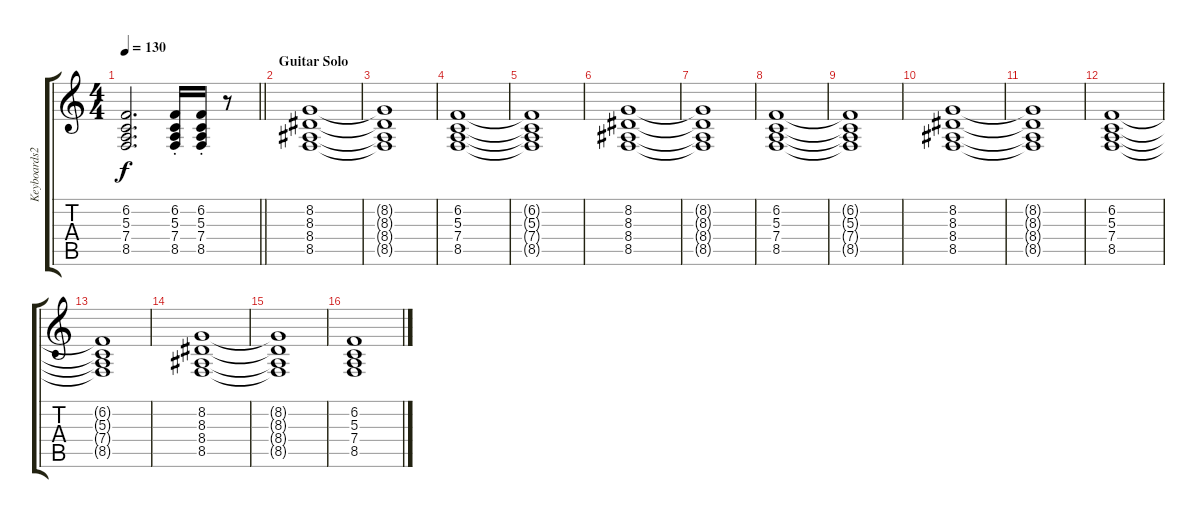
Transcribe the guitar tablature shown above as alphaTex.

\track ("Keyboards2" "Keyboards2") {instrument synthstrings1}
\staff {score tabs}
\tuning (E4 B3 G3 D3 A2 E2) {hide}
\ts (4 4)
\tempo 130
\clef g2
\barLineRight lightlight
\ks c
(6.2{t} 5.3{t} 7.4{t} 8.5{t}).2{d dy f} (6.2{st} 5.3{st} 7.4{st} 8.5{st}).16 (6.2{st} 5.3{st} 7.4{st} 8.5{st}).16 r.8 |
\section ("" "Guitar Solo")
(8.2 8.3 8.4 8.5).1{volume 8 balance 8} |
(8.2{t} 8.3{t} 8.4{t} 8.5{t}).1 |
(6.2 5.3 7.4 8.5).1 |
(6.2{t} 5.3{t} 7.4{t} 8.5{t}).1 |
(8.2 8.3 8.4 8.5).1 |
(8.2{t} 8.3{t} 8.4{t} 8.5{t}).1 |
(6.2 5.3 7.4 8.5).1 |
(6.2{t} 5.3{t} 7.4{t} 8.5{t}).1 |
(8.2 8.3 8.4 8.5).1 |
(8.2{t} 8.3{t} 8.4{t} 8.5{t}).1 |
(6.2 5.3 7.4 8.5).1 |
(6.2{t} 5.3{t} 7.4{t} 8.5{t}).1 |
(8.2 8.3 8.4 8.5).1 |
(8.2{t} 8.3{t} 8.4{t} 8.5{t}).1 |
(6.2 5.3 7.4 8.5).1
